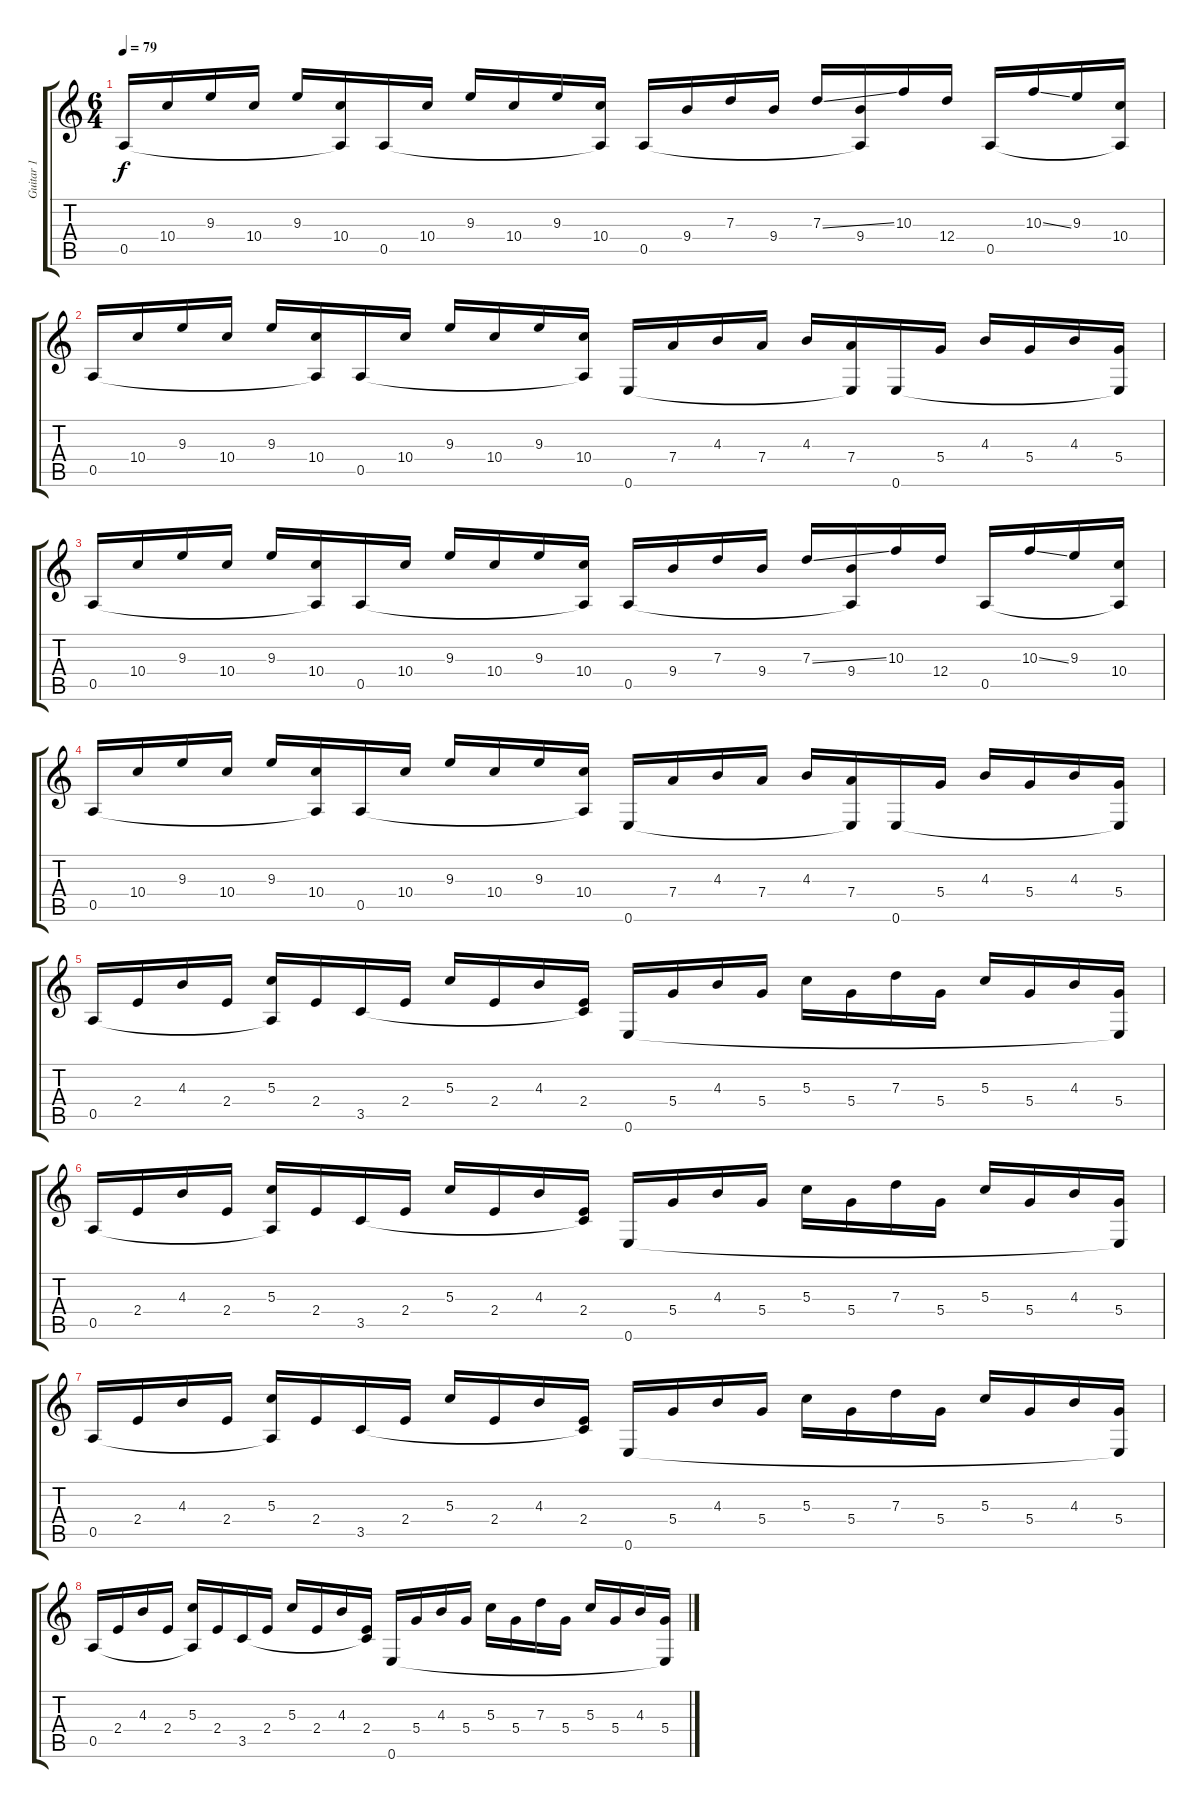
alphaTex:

\track ("Guitar 1" "Guitar 1") {instrument acousticguitarnylon}
\staff {score tabs}
\tuning (E4 B3 G3 D3 A2 E2) {hide}
\ts (6 4)
\tempo 79
\clef g2
\ks c
0.5.16{dy f volume 14} 10.4.16 9.3.16 10.4.16 9.3.16 (10.4 0.5{t}).16 0.5.16 10.4.16 9.3.16 10.4.16 9.3.16 (10.4 0.5{t}).16 0.5.16 9.4.16 7.3.16 9.4.16 7.3{ss}.16 (9.4 0.5{t}).16 10.3.16 12.4.16 0.5.16 10.3{ss}.16 9.3.16 (10.4 0.5{t}).16 |
0.5.16 10.4.16 9.3.16 10.4.16 9.3.16 (10.4 0.5{t}).16 0.5.16 10.4.16 9.3.16 10.4.16 9.3.16 (10.4 0.5{t}).16 0.6.16 7.4.16 4.3.16 7.4.16 4.3.16 (7.4 0.6{t}).16 0.6.16 5.4.16 4.3.16 5.4.16 4.3.16 (5.4 0.6{t}).16 |
0.5.16{volume 14} 10.4.16 9.3.16 10.4.16 9.3.16 (10.4 0.5{t}).16 0.5.16 10.4.16 9.3.16 10.4.16 9.3.16 (10.4 0.5{t}).16 0.5.16 9.4.16 7.3.16 9.4.16 7.3{ss}.16 (9.4 0.5{t}).16 10.3.16 12.4.16 0.5.16 10.3{ss}.16 9.3.16 (10.4 0.5{t}).16 |
0.5.16 10.4.16 9.3.16 10.4.16 9.3.16 (10.4 0.5{t}).16 0.5.16 10.4.16 9.3.16 10.4.16 9.3.16 (10.4 0.5{t}).16 0.6.16 7.4.16 4.3.16 7.4.16 4.3.16 (7.4 0.6{t}).16 0.6.16 5.4.16 4.3.16 5.4.16 4.3.16 (5.4 0.6{t}).16 |
0.5.16{volume 11} 2.4.16 4.3.16 2.4.16 (5.3 0.5{t}).16 2.4.16 3.5.16 2.4.16 5.3.16 2.4.16 4.3.16 (2.4 3.5{t}).16 0.6.16 5.4.16 4.3.16 5.4.16 5.3.16 5.4.16 7.3.16 5.4.16 5.3.16 5.4.16 4.3.16 (5.4 0.6{t}).16 |
0.5.16{volume 11} 2.4.16 4.3.16 2.4.16 (5.3 0.5{t}).16 2.4.16 3.5.16 2.4.16 5.3.16 2.4.16 4.3.16 (2.4 3.5{t}).16 0.6.16 5.4.16 4.3.16 5.4.16 5.3.16 5.4.16 7.3.16 5.4.16 5.3.16 5.4.16 4.3.16 (5.4 0.6{t}).16 |
0.5.16{volume 11} 2.4.16 4.3.16 2.4.16 (5.3 0.5{t}).16 2.4.16 3.5.16 2.4.16 5.3.16 2.4.16 4.3.16 (2.4 3.5{t}).16 0.6.16 5.4.16 4.3.16 5.4.16 5.3.16 5.4.16 7.3.16 5.4.16 5.3.16 5.4.16 4.3.16 (5.4 0.6{t}).16 |
0.5.16{volume 11} 2.4.16 4.3.16 2.4.16 (5.3 0.5{t}).16 2.4.16 3.5.16 2.4.16 5.3.16 2.4.16 4.3.16 (2.4 3.5{t}).16 0.6.16 5.4.16 4.3.16 5.4.16 5.3.16 5.4.16 7.3.16 5.4.16 5.3.16 5.4.16 4.3.16 (5.4 0.6{t}).16
